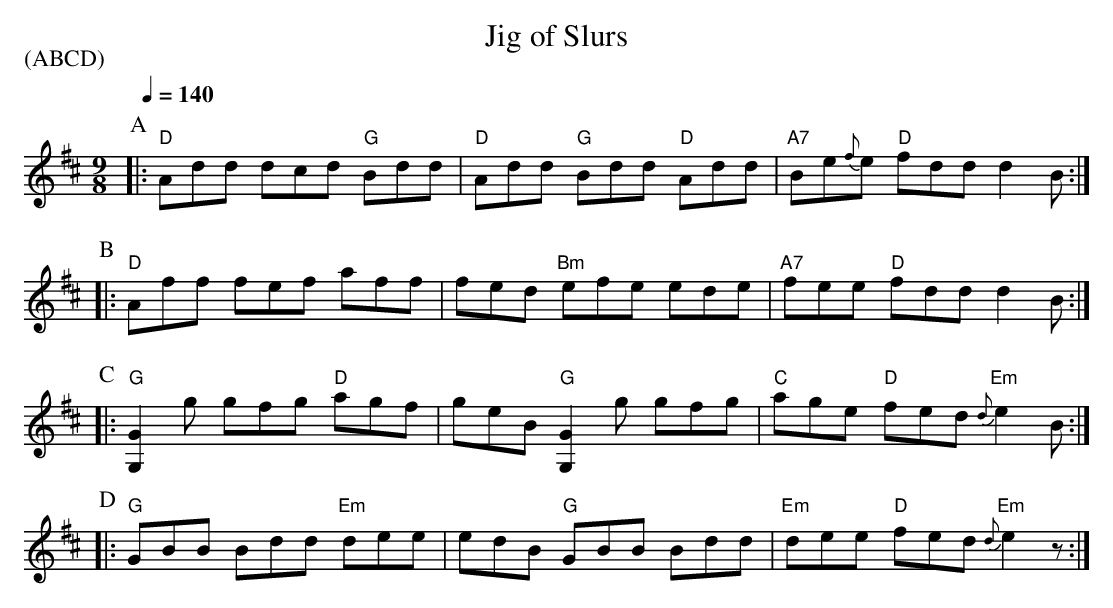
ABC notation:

X:1
T: Jig of Slurs
P:(ABCD)
M: 9/8
K: D
Q: 1/4=140
P:A
|: "D" Add dcd "G"Bdd  |  "D" Add "G" Bdd "D" Add | "A7"Be{f}e "D"fdd d2 B :|
P:B
|: "D"Aff fef aff      |  fed  "Bm" efe ede | "A7"fee  "D"fdd d2 B :|
P:C
|: "G"[G2G,2] g gfg  "D"agf |  geB  "G"[G2G,2] g gfg | "C"age  "D"fed "Em"{d}e2 B :|
P:D
|: "G"GBB Bdd  "Em"dee |  edB  "G"GBB Bdd   | "Em"dee  "D"fed "Em"{d}e2 z :|
